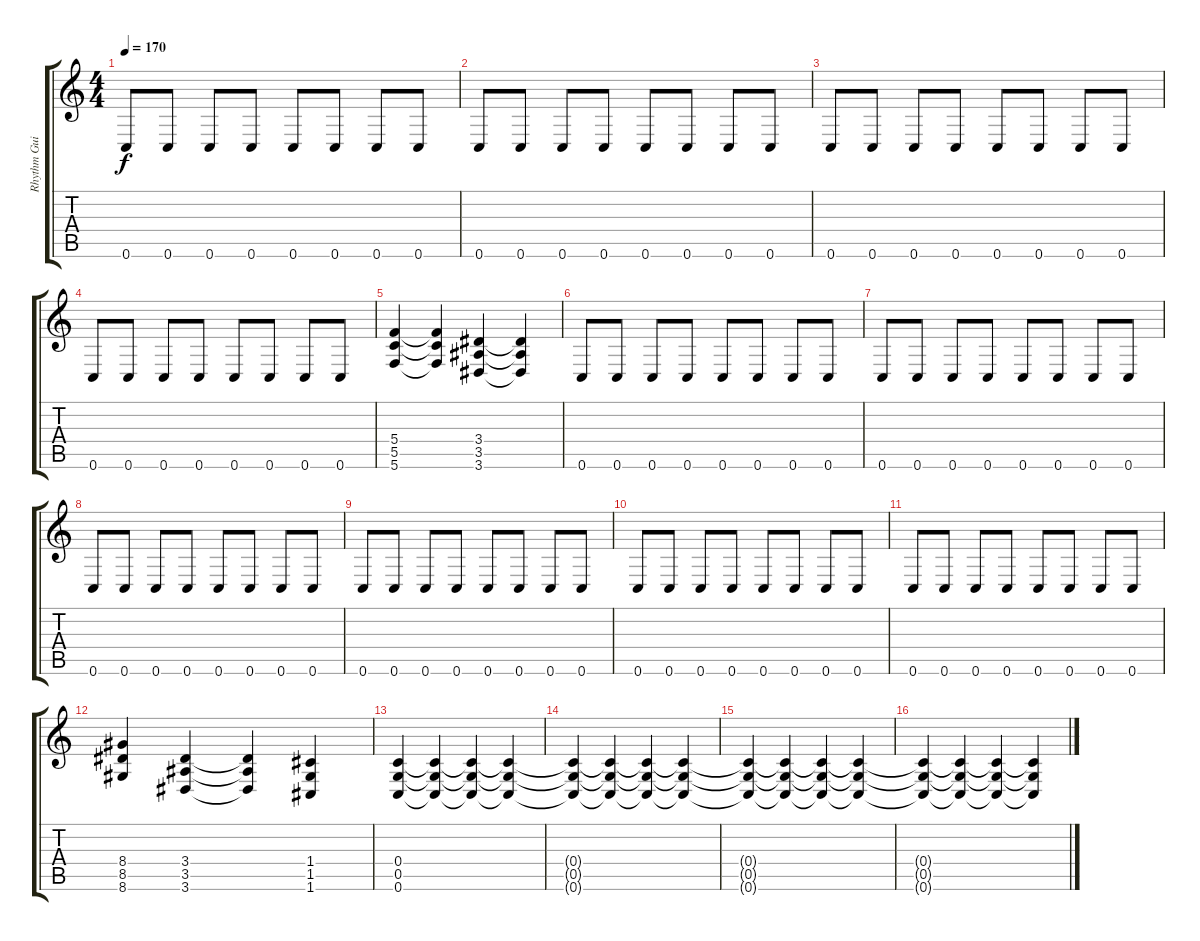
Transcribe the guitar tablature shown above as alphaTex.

\track ("Rhythm Guitar" "Rhythm Gui") {instrument distortionguitar}
\staff {score tabs}
\tuning (D4 A3 F3 C3 G2 C2) {hide}
\ts (4 4)
\tempo 170
\clef g2
\ks c
0.6.8{dy f} 0.6.8 0.6.8 0.6.8 0.6.8 0.6.8 0.6.8 0.6.8 |
0.6.8 0.6.8 0.6.8 0.6.8 0.6.8 0.6.8 0.6.8 0.6.8 |
0.6.8 0.6.8 0.6.8 0.6.8 0.6.8 0.6.8 0.6.8 0.6.8 |
0.6.8 0.6.8 0.6.8 0.6.8 0.6.8 0.6.8 0.6.8 0.6.8 |
(5.4 5.5 5.6).4 (5.4{t} 5.5{t} 5.6{t}).4 (3.4 3.5 3.6).4 (3.4{t} 3.5{t} 3.6{t}).4 |
0.6.8 0.6.8 0.6.8 0.6.8 0.6.8 0.6.8 0.6.8 0.6.8 |
0.6.8 0.6.8 0.6.8 0.6.8 0.6.8 0.6.8 0.6.8 0.6.8 |
0.6.8 0.6.8 0.6.8 0.6.8 0.6.8 0.6.8 0.6.8 0.6.8 |
0.6.8 0.6.8 0.6.8 0.6.8 0.6.8 0.6.8 0.6.8 0.6.8 |
0.6.8 0.6.8 0.6.8 0.6.8 0.6.8 0.6.8 0.6.8 0.6.8 |
0.6.8 0.6.8 0.6.8 0.6.8 0.6.8 0.6.8 0.6.8 0.6.8 |
(8.4 8.5 8.6).4 (3.4 3.5 3.6).4 (3.4{t} 3.5{t} 3.6{t}).4 (1.4 1.5 1.6).4 |
(0.4 0.5 0.6).4 (0.4{t} 0.5{t} 0.6{t}).4 (0.4{t} 0.5{t} 0.6{t}).4 (0.4{t} 0.5{t} 0.6{t}).4 |
(0.4{t} 0.5{t} 0.6{t}).4 (0.4{t} 0.5{t} 0.6{t}).4 (0.4{t} 0.5{t} 0.6{t}).4 (0.4{t} 0.5{t} 0.6{t}).4 |
(0.4{t} 0.5{t} 0.6{t}).4 (0.4{t} 0.5{t} 0.6{t}).4 (0.4{t} 0.5{t} 0.6{t}).4 (0.4{t} 0.5{t} 0.6{t}).4 |
(0.4{t} 0.5{t} 0.6{t}).4 (0.4{t} 0.5{t} 0.6{t}).4 (0.4{t} 0.5{t} 0.6{t}).4 (0.4{t} 0.5{t} 0.6{t}).4
